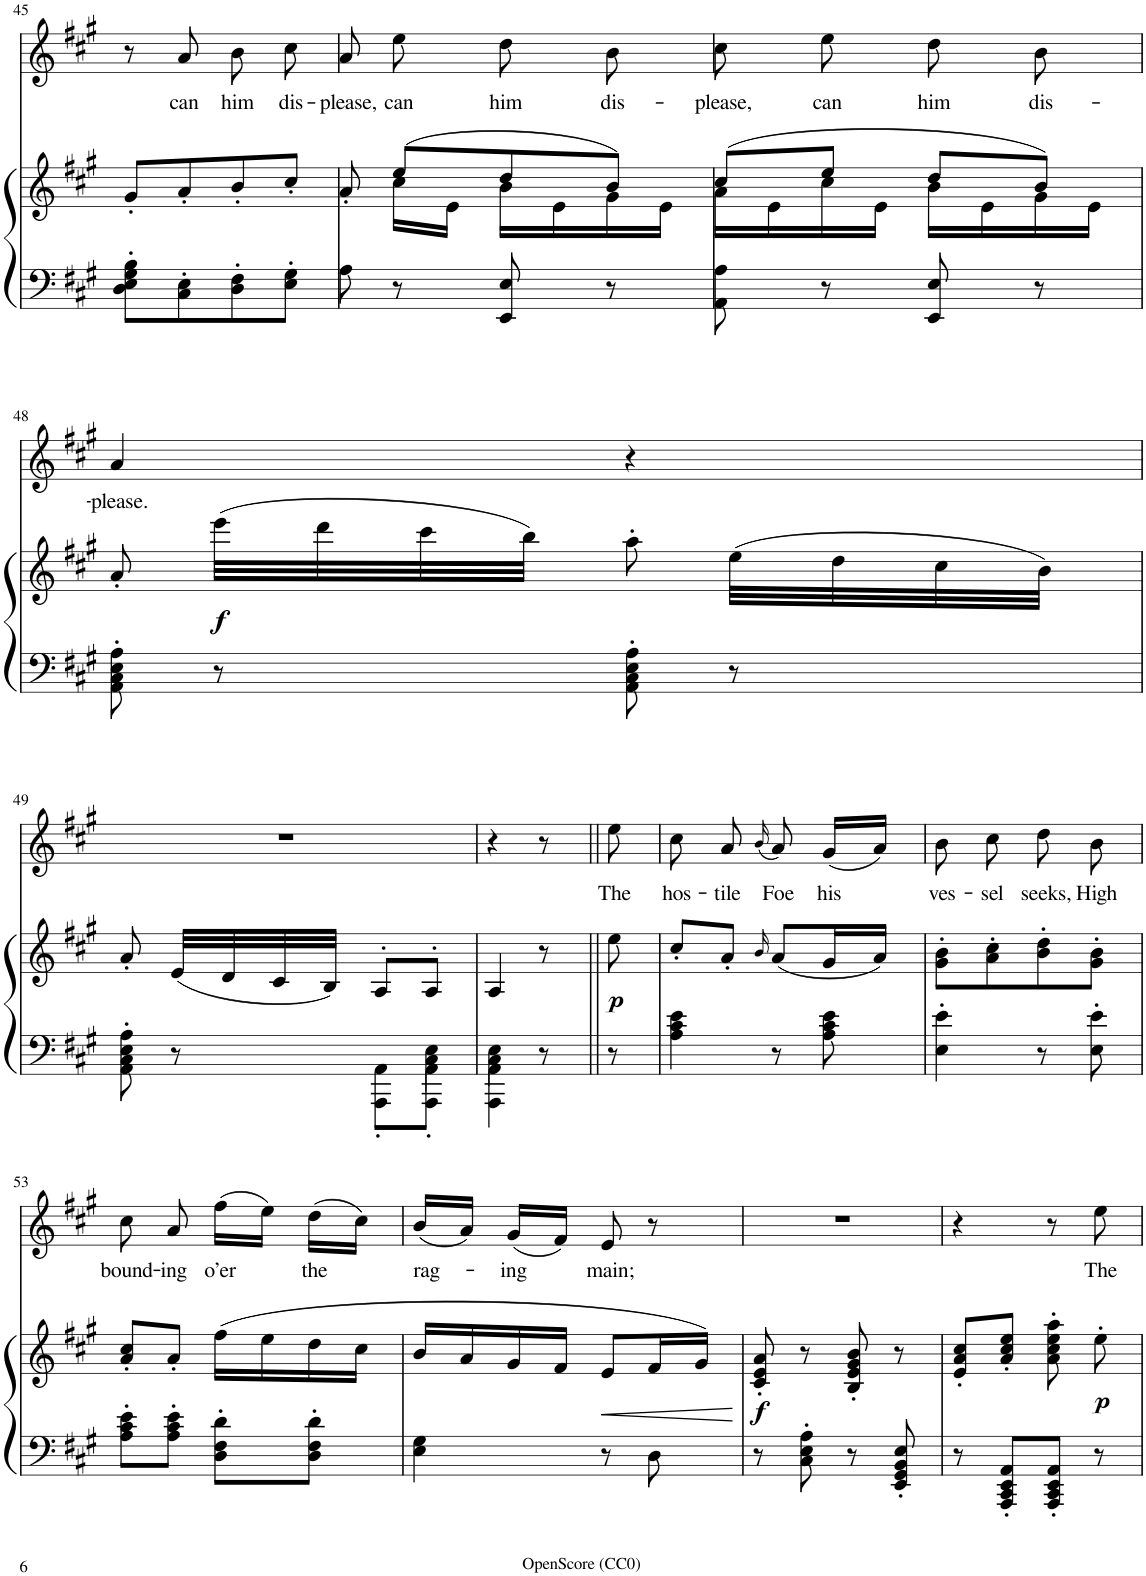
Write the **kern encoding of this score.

**kern	**kern	**dynam	**kern	**text
*part2	*part2	*part2	*part1	*part1
*staff3	*staff2	*staff2/3	*staff1	*staff1
*I"Piano	*	*	*I"Voice	*
*I'Pno	*	*	*	*
!!LO:PB:g=z
*clefF4	*clefG2	*	*clefG2	*
*k[f#c#g#]	*k[f#c#g#]	*	*k[f#c#g#]	*
*M2/4	*M2/4	*	*M2/4	*
=45	=45	=45	=45	=45
8D\' 8E\' 8G#\' 8B\'L	8g#'/L	.	8r	.
!	!	!	!	!LO:LY:b
8C#\' 8E\'	8a'/	.	8a/	can
!	!	!	!	!LO:LY:b
8D\' 8F#\'	8b'/	.	8b\	him
!	!	!	!	!LO:LY:b
8E\' 8G#\'J	8cc#'/J	.	8cc#\	dis-
=46	=46	=46	=46	=46
*	*^	*	*	*
!	!	!	!	!	!LO:LY:b
8A\	8a'/	8ryy	.	8a/	-please,
!	!	!	!	!	!LO:LY:b
8r	(8ee/L	16cc#\LL	.	8ee\	can
.	.	16e\JJ	.	.	.
!	!	!	!	!	!LO:LY:b
8EE/ 8E/	8dd/	16b\LL	.	8dd\	him
.	.	16e\	.	.	.
!	!	!	!	!	!LO:LY:b
8r	8b/J)	16g#\	.	8b\	dis-
.	.	16e\JJ	.	.	.
=47	=47	=47	=47	=47	=47
!	!	!	!	!	!LO:LY:b
8AA\ 8A\	(8cc#/L	16a\LL	.	8cc#\	-please,
.	.	16e\	.	.	.
!	!	!	!	!	!LO:LY:b
8r	8ee/J	16cc#\	.	8ee\	can
.	.	16e\JJ	.	.	.
!	!	!	!	!	!LO:LY:b
8EE/ 8E/	8dd/L	16b\LL	.	8dd\	him
.	.	16e\	.	.	.
!	!	!	!	!	!LO:LY:b
8r	8b/J)	16g#\	.	8b\	dis-
.	.	16e\JJ	.	.	.
!!LO:LB:g=z
=48	=48	=48	=48	=48	=48
!	!	!	!	!	!LO:LY:b
*	*v	*v	*	*	*
8AA\' 8C#\' 8E\' 8A\'	8a'/	.	4a/	-please.
!	!	!LO:DY:b	!	!
8r	(32eee\LLL	f	.	.
.	32ddd\	.	.	.
.	32ccc#\	.	.	.
.	32bb\JJJ)	.	.	.
8AA\' 8C#\' 8E\' 8A\'	8aa'\	.	4r	.
8r	(32ee\LLL	.	.	.
.	32dd\	.	.	.
.	32cc#\	.	.	.
.	32b\JJJ)	.	.	.
!!LO:LB:g=z
=49	=49	=49	=49	=49
*^	*	*	*	*
4.ryy	8AA\' 8C#\' 8E\' 8A\'	8a'/	.	2r	.
.	8r	(32e/LLL	.	.	.
.	.	32d/	.	.	.
.	.	32c#/	.	.	.
.	.	32B/JJJ)	.	.	.
.	8AAA\'< 8AA\'<L	8A'>/L	.	.	.
8C#\ 8E\	8AAA\'< 8AA\'<J	8A'/J	.	.	.
=50	=50	=50	=50	=50	=50
4C#\ 4E\	4AAA\ 4AA\	4A/	.	4r	.
8ryy	8r	8r	.	8r	.
=50X1||	=50X1||	=50X1||	=50X1||	=50X1||	=50X1||
!	!	!	!LO:DY:b	!	!LO:LY:b
*v	*v	*	*	*	*
8r	8ee\	p	8ee\	The
=51	=51	=51	=51	=51
!	!	!	!	!LO:LY:b
4A\ 4c#\ 4e\	8cc#'/L	.	8cc#\	hos-
!	!	!	!	!LO:LY:b
.	8a'/J	.	8a/	-tile
.	16qb/	.	(16qb/	.
!	!	!	!	!LO:LY:b
8r	(8a/L	.	8a/)	Foe
!	!	!	!	!LO:LY:b
8A\ 8c#\ 8e\	16g#/L	.	(16g#/LL	his
.	16a/JJ)	.	16a/JJ)	.
=52	=52	=52	=52	=52
!	!	!	!	!LO:LY:b
4E\' 4e\'	8g#\' 8b\'L	.	8b\	ves-
!	!	!	!	!LO:LY:b
.	8a\' 8cc#\'	.	8cc#\	-sel
!	!	!	!	!LO:LY:b
8r	8b\' 8dd\'	.	8dd\	seeks,
!	!	!	!	!LO:LY:b
8E\' 8e\'	8g#\' 8b\'J	.	8b\	High
!!LO:LB:g=z
=53	=53	=53	=53	=53
!	!	!	!	!LO:LY:b
8A\' 8c#\' 8e\'L	8a/' 8cc#/'L	.	8cc#\	bound-
!	!	!	!	!LO:LY:b
8A\' 8c#\' 8e\'J	8a'/J	.	8a/	-ing
!	!	!	!	!LO:LY:b
8D\' 8F#\' 8d\'L	(16ff#\LL	.	(16ff#\LL	o’er
.	16ee\	.	16ee\JJ)	.
!	!	!	!	!LO:LY:b
8D\' 8F#\' 8d\'J	16dd\	.	(16dd\LL	the
.	16cc#\JJ	.	16cc#\JJ)	.
=54	=54	=54	=54	=54
!	!	!	!	!LO:LY:b
4E\ 4G#\	16b/LL	.	(16b/LL	rag-
.	16a/	.	16a/JJ)	.
!	!	!	!	!LO:LY:b
.	16g#/	.	(16g#/LL	-ing
.	16f#/JJ	.	16f#/JJ)	.
!	!	!LO:HP:b	!	!LO:LY:b
8r	8e/L	<	8e/	main;
8D\	16f#/L	.	8r	.
.	16g#/JJ)	.	.	.
.	.	[	.	.
=55	=55	=55	=55	=55
!	!	!LO:DY:b	!	!
8r	8c#/' 8e/' 8a/'	f	2r	.
8C#\' 8E\' 8A\'	8r	.	.	.
8r	8B/' 8e/' 8g#/' 8b/'	.	.	.
8EE/' 8GG#/' 8BB/' 8E/'	8r	.	.	.
=56	=56	=56	=56	=56
8r	8e/' 8a/' 8cc#/'L	.	4r	.
8AAA/' 8CC#/' 8EE/' 8AA/'L	8a/' 8cc#/' 8ee/'J	.	.	.
8AAA/' 8CC#/' 8EE/' 8AA/'J	8a\' 8cc#\' 8ee\' 8aa\'	.	8r	.
!	!	!LO:DY:b	!	!LO:LY:b
8r	8ee'\	p	8ee\	The
=	=	=	=	=
*-	*-	*-	*-	*-
